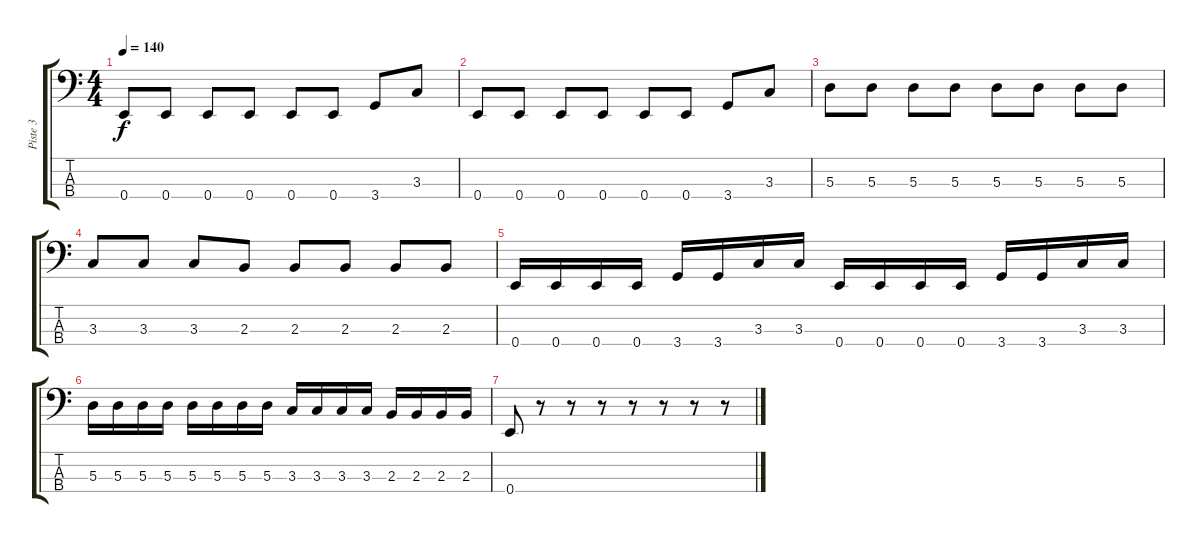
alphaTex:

\track ("Piste 3" "Piste 3") {instrument electricbassfinger}
\staff {score tabs}
\tuning (G2 D2 A1 E1) {hide}
\ts (4 4)
\tempo 140
\clef f4
\ks c
0.4.8{dy f} 0.4.8 0.4.8 0.4.8 0.4.8 0.4.8 3.4.8 3.3.8 |
0.4.8 0.4.8 0.4.8 0.4.8 0.4.8 0.4.8 3.4.8 3.3.8 |
5.3.8 5.3.8 5.3.8 5.3.8 5.3.8 5.3.8 5.3.8 5.3.8 |
3.3.8 3.3.8 3.3.8 2.3.8 2.3.8 2.3.8 2.3.8 2.3.8 |
0.4.16 0.4.16 0.4.16 0.4.16 3.4.16 3.4.16 3.3.16 3.3.16 0.4.16 0.4.16 0.4.16 0.4.16 3.4.16 3.4.16 3.3.16 3.3.16 |
5.3.16 5.3.16 5.3.16 5.3.16 5.3.16 5.3.16 5.3.16 5.3.16 3.3.16 3.3.16 3.3.16 3.3.16 2.3.16 2.3.16 2.3.16 2.3.16 |
0.4.8 r.8 r.8 r.8 r.8 r.8 r.8 r.8
